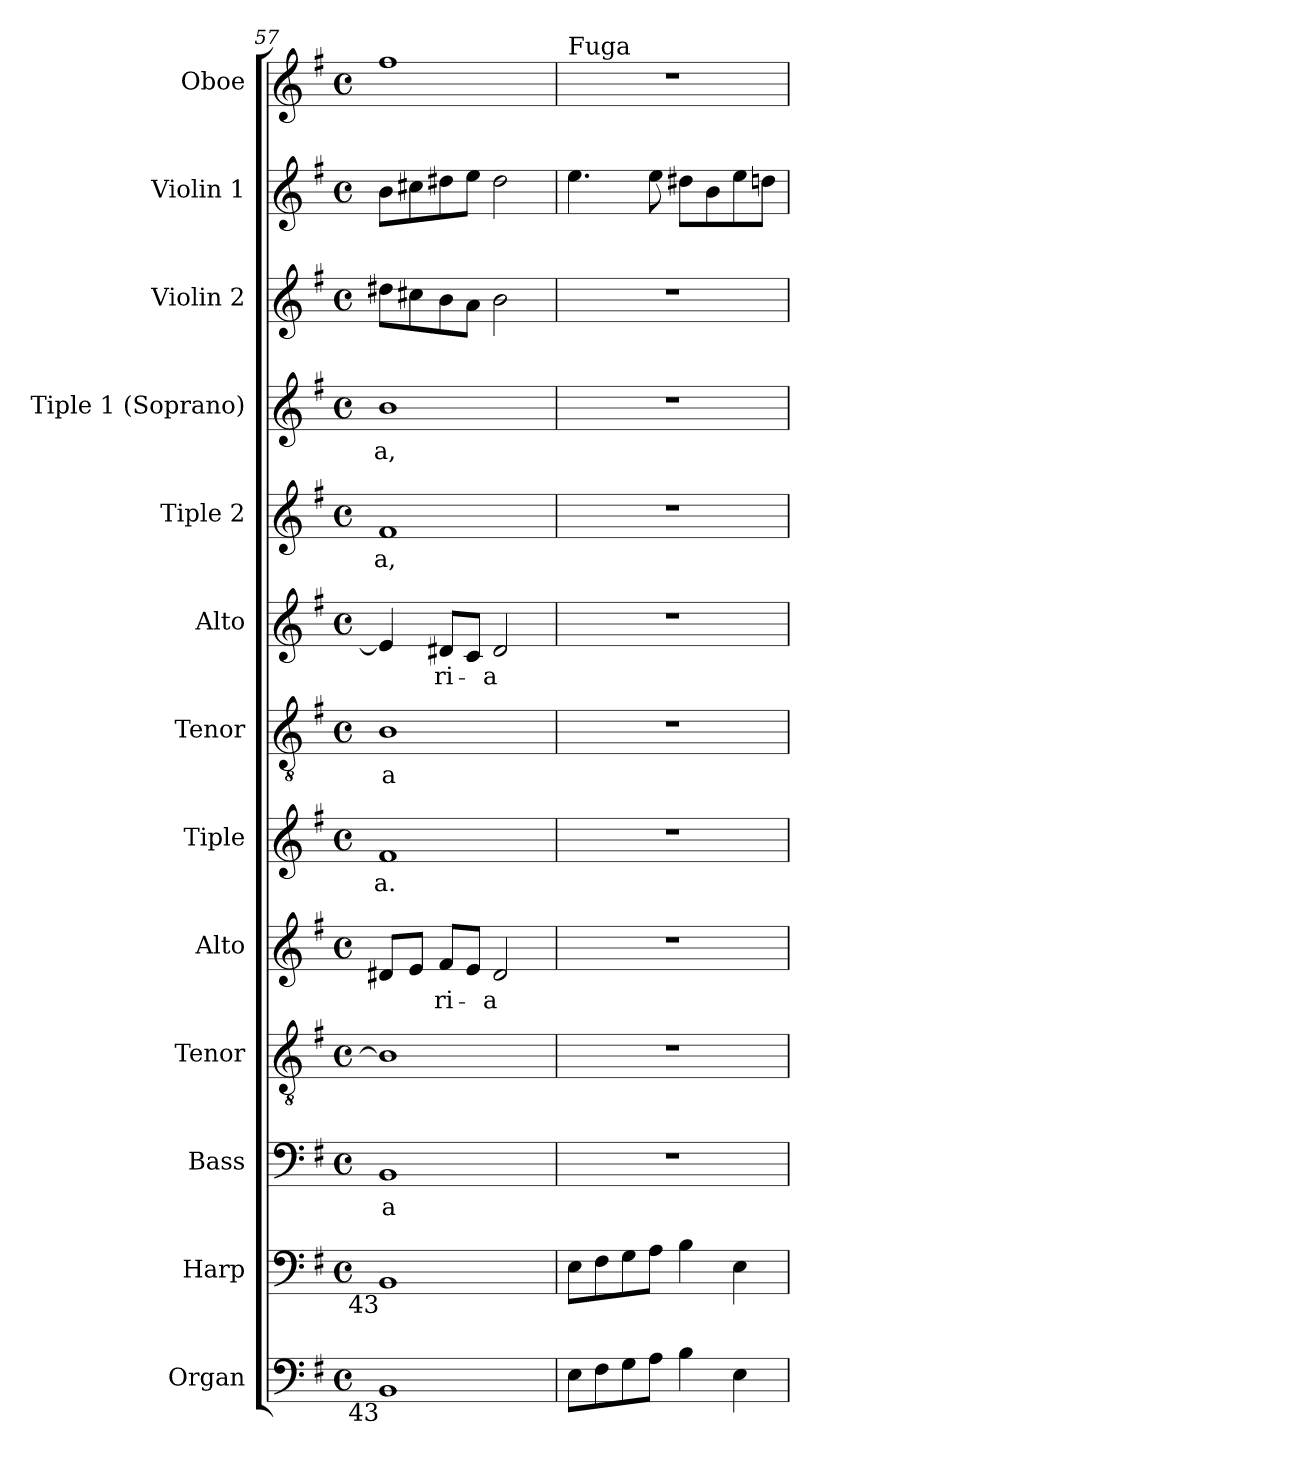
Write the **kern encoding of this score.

**kern	**kern	**kern	**text	**kern	**kern	**text	**kern	**text	**kern	**text	**kern	**text	**kern	**text	**kern	**text	**kern	**kern	**kern
*part13	*part12	*part11	*part11	*part10	*part9	*part9	*part8	*part8	*part7	*part7	*part6	*part6	*part5	*part5	*part4	*part4	*part3	*part2	*part1
*staff13	*staff12	*staff11	*staff11	*staff10	*staff9	*staff9	*staff8	*staff8	*staff7	*staff7	*staff6	*staff6	*staff5	*staff5	*staff4	*staff4	*staff3	*staff2	*staff1
*I"Organ	*I"Harp	*I"Bass	*	*I"Tenor	*I"Alto	*	*I"Tiple	*	*I"Tenor	*	*I"Alto	*	*I"Tiple 2	*	*I"Tiple 1 (Soprano)	*	*I"Violin 2	*I"Violin 1	*I"Oboe
*I'Org.	*I'Hp.	*I'B.	*	*I'T.	*I'A.	*	*	*	*I'T.	*	*I'A.	*	*	*	*I'S1.	*	*I'Vln. 2	*I'Vln. 1	*I'Ob.
*clefF4	*clefF4	*clefF4	*	*clefGv2	*clefG2	*	*clefG2	*	*clefGv2	*	*clefG2	*	*clefG2	*	*clefG2	*	*clefG2	*clefG2	*clefG2
*	*	*	*	*ITrd7c12	*	*	*	*	*ITrd7c12	*	*	*	*	*	*	*	*	*	*
*k[f#]	*k[f#]	*k[f#]	*	*k[f#]	*k[f#]	*	*k[f#]	*	*k[f#]	*	*k[f#]	*	*k[f#]	*	*k[f#]	*	*k[f#]	*k[f#]	*k[f#]
*G:	*G:	*G:	*	*G:	*G:	*	*G:	*	*G:	*	*G:	*	*G:	*	*G:	*	*G:	*G:	*G:
*M4/4	*M4/4	*M4/4	*	*M4/4	*M4/4	*	*M4/4	*	*M4/4	*	*M4/4	*	*M4/4	*	*M4/4	*	*M4/4	*M4/4	*M4/4
*met(c)	*met(c)	*met(c)	*	*met(c)	*met(c)	*	*met(c)	*	*met(c)	*	*met(c)	*	*met(c)	*	*met(c)	*	*met(c)	*met(c)	*met(c)
=57	=57	=57	=57	=57	=57	=57	=57	=57	=57	=57	=57	=57	=57	=57	=57	=57	=57	=57	=57
!	!	!	!LO:LY:b:color=#000000	!	!	!	!	!	!	!	!	!	!	!	!	!	!	!	!
!	!	!	!	!	!	!	!	!LO:LY:b:color=#000000	!	!	!	!	!	!	!	!	!	!	!
!	!	!	!	!	!	!	!	!	!	!LO:LY:b:color=#000000	!	!	!	!	!	!	!	!	!
!	!	!	!	!	!	!	!	!	!	!	!	!	!	!LO:LY:b:color=#000000	!	!	!	!	!
!	!LO:TX:b:rj:t=43	!	!	!	!	!	!	!	!	!	!	!	!	!	!	!	!	!	!
!LO:TX:b:rj:t=43	!	!	!	!	!	!	!	!	!	!	!	!	!	!	!	!	!	!	!
!	!	!	!	!	!	!	!	!	!	!	!	!	!	!	!	!LO:LY:b:color=#000000	!	!	!
1BBi	1BBi	1BBi	-a	1BBi]	8d#Xi/L	.	1f#i	-a.	1BBi	-a	4ei/]	.	1f#i	-a,	1bi	-a,	8dd#Xi\L	8bi\L	1ff#i
.	.	.	.	.	8ei/J	.	.	.	.	.	.	.	.	.	.	.	8cc#Xi\	8cc#Xi\	.
!	!	!	!	!	!	!LO:LY:b:color=#000000	!	!	!	!	!	!	!	!	!	!	!	!	!
!	!	!	!	!	!	!	!	!	!	!	!	!LO:LY:b:color=#000000	!	!	!	!	!	!	!
.	.	.	.	.	8f#i/L	-ri-	.	.	.	.	8d#Xi/L	-ri-	.	.	.	.	8bi\	8dd#Xi\	.
.	.	.	.	.	8ei/J	.	.	.	.	.	8ci/J	.	.	.	.	.	8ai\J	8eei\J	.
!	!	!	!	!	!	!LO:LY:b:color=#000000	!	!	!	!	!	!	!	!	!	!	!	!	!
!	!	!	!	!	!	!	!	!	!	!	!	!LO:LY:b:color=#000000	!	!	!	!	!	!	!
.	.	.	.	.	2d#i/	-a	.	.	.	.	2d#i/	-a	.	.	.	.	2bi\	2dd#i\	.
!!LO:PB:g=z
=58	=58	=58	=58	=58	=58	=58	=58	=58	=58	=58	=58	=58	=58	=58	=58	=58	=58	=58	=58
!	!	!	!	!	!	!	!	!	!	!	!	!	!	!	!	!	!	!	!LO:TX:a:t=Fuga
8Ei\L	8Ei\L	1r	.	1r	1r	.	1r	.	1r	.	1r	.	1r	.	1r	.	1r	4.eei\	1r
8F#i\	8F#i\	.	.	.	.	.	.	.	.	.	.	.	.	.	.	.	.	.	.
8Gi\	8Gi\	.	.	.	.	.	.	.	.	.	.	.	.	.	.	.	.	.	.
8Ai\J	8Ai\J	.	.	.	.	.	.	.	.	.	.	.	.	.	.	.	.	8eei\	.
4Bi\	4Bi\	.	.	.	.	.	.	.	.	.	.	.	.	.	.	.	.	8dd#Xi\L	.
.	.	.	.	.	.	.	.	.	.	.	.	.	.	.	.	.	.	8bi\	.
4Ei\	4Ei\	.	.	.	.	.	.	.	.	.	.	.	.	.	.	.	.	8eei\	.
.	.	.	.	.	.	.	.	.	.	.	.	.	.	.	.	.	.	8ddni\J	.
=	=	=	=	=	=	=	=	=	=	=	=	=	=	=	=	=	=	=	=
*-	*-	*-	*-	*-	*-	*-	*-	*-	*-	*-	*-	*-	*-	*-	*-	*-	*-	*-	*-
